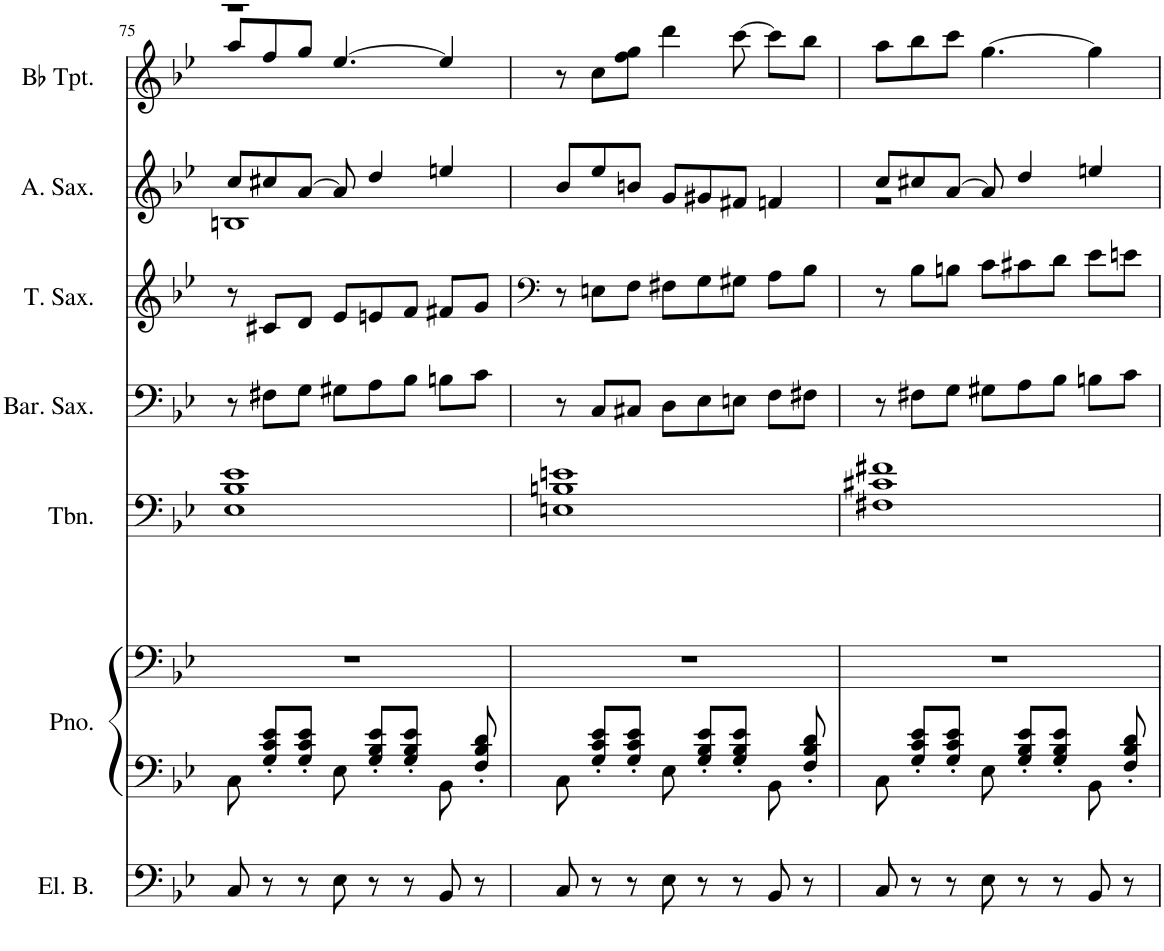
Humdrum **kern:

**kern	**kern	**kern	**kern	**kern	**kern	**kern	**kern
*part7	*part6	*part6	*part5	*part4	*part3	*part2	*part1
*staff8	*staff7	*staff6	*staff5	*staff4	*staff3	*staff2	*staff1
*I"Electric Bass	*I"Piano	*	*I"Trombone	*I"Baritone Saxophone	*I"Tenor Saxophone	*I"Alto Saxophone	*I"Bb Trumpet
*I'El. B.	*I'Pno.	*	*I'Tbn.	*I'Bar. Sax.	*I'T. Sax.	*I'A. Sax.	*I'Bb Tpt.
!!LO:PB:g=z
*clefF4	*clefF4	*clefF4	*clefF4	*clefF4	*clefG2	*clefG2	*clefG2
*Trd7c12	*	*	*	*Trd12c21	*Trd8c14	*Trd5c9	*Trd1c2
*k[b-e-]	*k[b-e-]	*k[b-e-]	*k[b-e-]	*k[b-e-]	*k[b-e-]	*k[b-e-]	*k[b-e-]
*M8/8	*M8/8	*M8/8	*M8/8	*M8/8	*M8/8	*M8/8	*M8/8
=75	=75	=75	=75	=75	=75	=75	=75
*	*	*	*	*	*	*^	*^
8C/	8C\	1r	1E- 1B- 1e-	8r	8r	8cc/L	1Bn	1r	8aa/L
8r	8G/' 8c/' 8e-/'L	.	.	8F#X\L	8c#X/L	8cc#X/	.	.	8ff/
8r	8G/' 8c/' 8e-/'J	.	.	8G\J	8d/J	[8a/J	.	.	8gg/J
8E-\	8E-\	.	.	8G#X\L	8e-/L	8a/]	.	.	[4.ee-/
8r	8G/' 8B-/' 8e-/'L	.	.	8A\	8en/	4dd/	.	.	.
8r	8G/' 8B-/' 8e-/'J	.	.	8B-\J	8f/J	.	.	.	.
8BB-/	8BB-\	.	.	8Bn\L	8f#X/L	4een/	.	.	4ee-/]
8r	8F/' 8B-/' 8d/'	.	.	8c\J	8g/J	.	.	.	.
*	*	*	*	*	*	*v	*v	*	*
*	*	*	*	*	*	*	*v	*v
=76	=76	=76	=76	=76	=76	=76	=76
*	*	*	*	*	*clefF4	*	*
8C/	8C\	1r	1En 1Bn 1en	8r	8r	8b-/L	8r
8r	8G/' 8c/' 8e-/'L	.	.	8C/L	8En\L	8ee-/	8cc\L
8r	8G/' 8c/' 8e-/'J	.	.	8C#X/J	8F\J	8bn/J	8ff\ 8gg\J
8E-\	8E-\	.	.	8D\L	8F#X\L	8g/L	4ddd\
8r	8G/' 8B-/' 8e-/'L	.	.	8E-\	8G\	8g#X/	.
8r	8G/' 8B-/' 8e-/'J	.	.	8En\J	8G#X\J	8f#X/J	[8ccc\
8BB-/	8BB-\	.	.	8F\L	8A\L	4fn/	8ccc\L]
8r	8F/' 8B-/' 8d/'	.	.	8F#X\J	8B-\J	.	8bb-\J
=77	=77	=77	=77	=77	=77	=77	=77
*	*	*	*	*	*	*^	*
8C/	8C\	1r	1F#X 1c#X 1f#X	8r	8r	8cc/L	1r	8aa\L
8r	8G/' 8c/' 8e-/'L	.	.	8F#X\L	8B-\L	8cc#X/	.	8bb-\
8r	8G/' 8c/' 8e-/'J	.	.	8G\J	8Bn\J	[8a/J	.	8ccc\J
8E-\	8E-\	.	.	8G#X\L	8c\L	8a/]	.	[4.gg\
8r	8G/' 8B-/' 8e-/'L	.	.	8A\	8c#X\	4dd/	.	.
8r	8G/' 8B-/' 8e-/'J	.	.	8B-\J	8d\J	.	.	.
8BB-/	8BB-\	.	.	8Bn\L	8e-\L	4een/	.	4gg\]
8r	8F/' 8B-/' 8d/'	.	.	8c\J	8en\J	.	.	.
*	*	*	*	*	*	*v	*v	*
=	=	=	=	=	=	=	=
*-	*-	*-	*-	*-	*-	*-	*-
